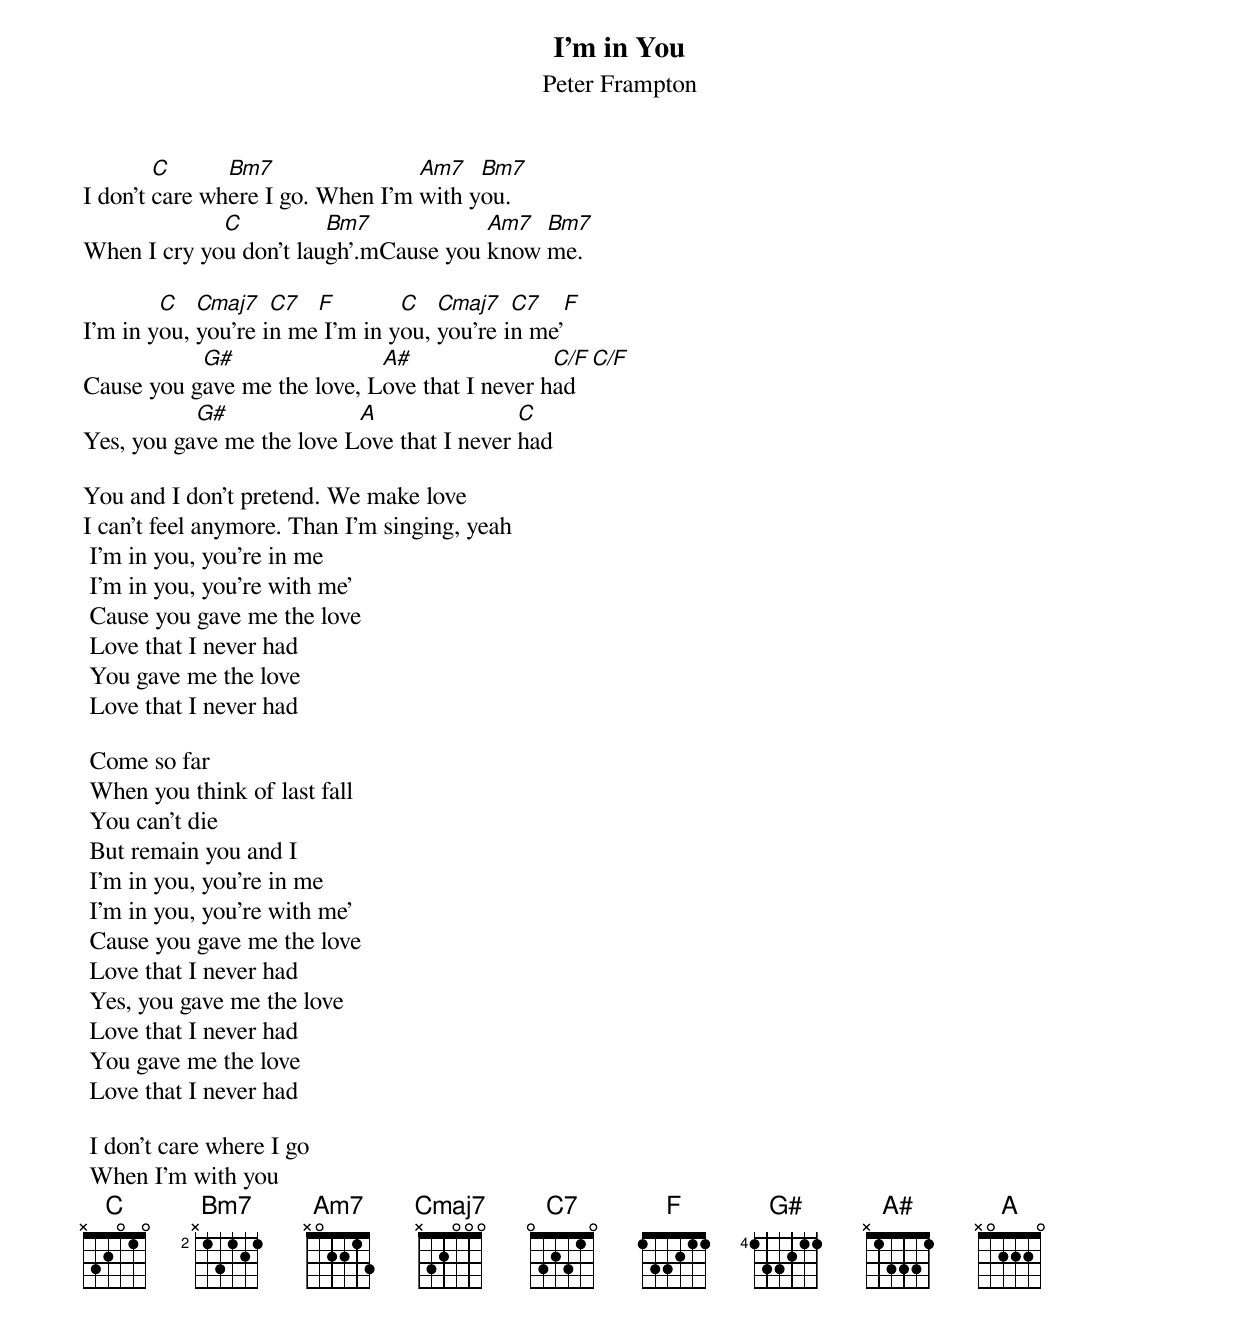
{title:I'm in You}
{subtitle:Peter Frampton}

I don't [C]care wh[Bm7]ere I go. When I'm [Am7]with y[Bm7]ou.
When I cry yo[C]u don't lau[Bm7]gh'.mCause you [Am7]know [Bm7]me.

I'm in y[C]ou, [Cmaj7]you're i[C7]n me[F] I'm in y[C]ou, [Cmaj7]you're i[C7]n me'[F]
Cause you g[G#]ave me the love, L[A#]ove that I never h[C/F]ad[C/F]
Yes, you ga[G#]ve me the love L[A]ove that I never [C]had

You and I don't pretend. We make love
I can't feel anymore. Than I'm singing, yeah
 I'm in you, you're in me
 I'm in you, you're with me'
 Cause you gave me the love
 Love that I never had
 You gave me the love
 Love that I never had

 Come so far
 When you think of last fall
 You can't die
 But remain you and I
 I'm in you, you're in me
 I'm in you, you're with me'
 Cause you gave me the love
 Love that I never had
 Yes, you gave me the love
 Love that I never had
 You gave me the love
 Love that I never had

 I don't care where I go
 When I'm with you
